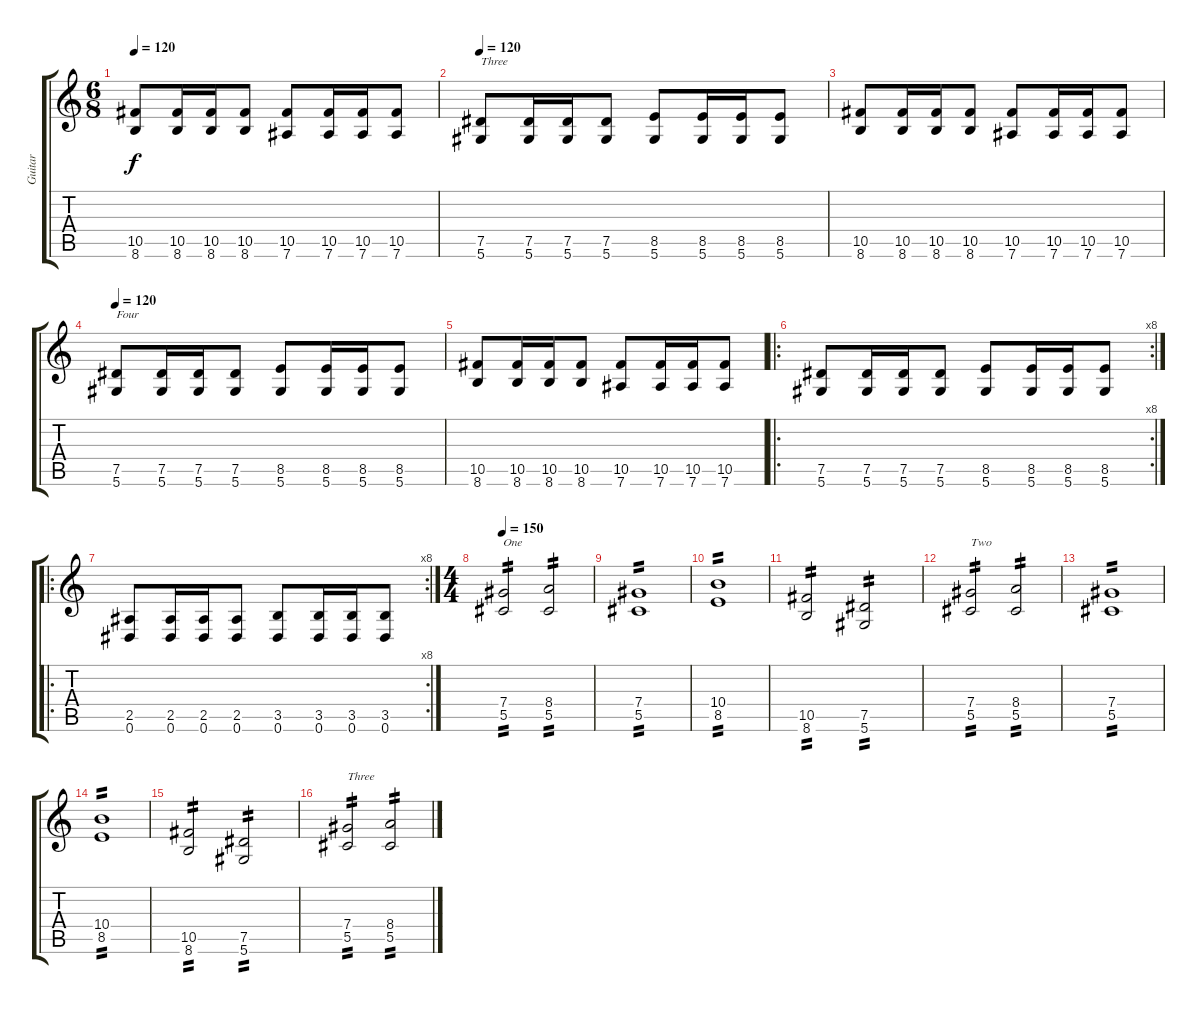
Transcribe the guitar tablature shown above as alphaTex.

\track ("Guitar" "Guitar") {instrument distortionguitar}
\staff {score tabs}
\tuning (Eb4 Bb3 Gb3 Db3 Ab2 Eb2) {hide}
\ts (6 8)
\tempo 120
\clef g2
\ks c
(10.5 8.6).8{dy f} (10.5 8.6).16 (10.5 8.6).16 (10.5 8.6).8 (10.5 7.6).8 (10.5 7.6).16 (10.5 7.6).16 (10.5 7.6).8 |
\tempo 120
(7.5 5.6).8{txt "Three"} (7.5 5.6).16 (7.5 5.6).16 (7.5 5.6).8 (8.5 5.6).8 (8.5 5.6).16 (8.5 5.6).16 (8.5 5.6).8 |
(10.5 8.6).8 (10.5 8.6).16 (10.5 8.6).16 (10.5 8.6).8 (10.5 7.6).8 (10.5 7.6).16 (10.5 7.6).16 (10.5 7.6).8 |
\tempo 120
(7.5 5.6).8{txt "Four"} (7.5 5.6).16 (7.5 5.6).16 (7.5 5.6).8 (8.5 5.6).8 (8.5 5.6).16 (8.5 5.6).16 (8.5 5.6).8 |
(10.5 8.6).8 (10.5 8.6).16 (10.5 8.6).16 (10.5 8.6).8 (10.5 7.6).8 (10.5 7.6).16 (10.5 7.6).16 (10.5 7.6).8 |
\ro
\rc 8
(7.5 5.6).8 (7.5 5.6).16 (7.5 5.6).16 (7.5 5.6).8 (8.5 5.6).8 (8.5 5.6).16 (8.5 5.6).16 (8.5 5.6).8 |
\ro
\rc 8
(2.5 0.6).8 (2.5 0.6).16 (2.5 0.6).16 (2.5 0.6).8 (3.5 0.6).8 (3.5 0.6).16 (3.5 0.6).16 (3.5 0.6).8 |
\ts (4 4)
\tempo 150
(7.4 5.5).2{txt "One" tp 2} (8.4 5.5).2{tp 2} |
(7.4 5.5).1{tp 2} |
(10.4 8.5).1{tp 2} |
(10.5 8.6).2{tp 2} (7.5 5.6).2{tp 2} |
(7.4 5.5).2{txt "Two" tp 2} (8.4 5.5).2{tp 2} |
(7.4 5.5).1{tp 2} |
(10.4 8.5).1{tp 2} |
(10.5 8.6).2{tp 2} (7.5 5.6).2{tp 2} |
(7.4 5.5).2{txt "Three" tp 2} (8.4 5.5).2{tp 2}
